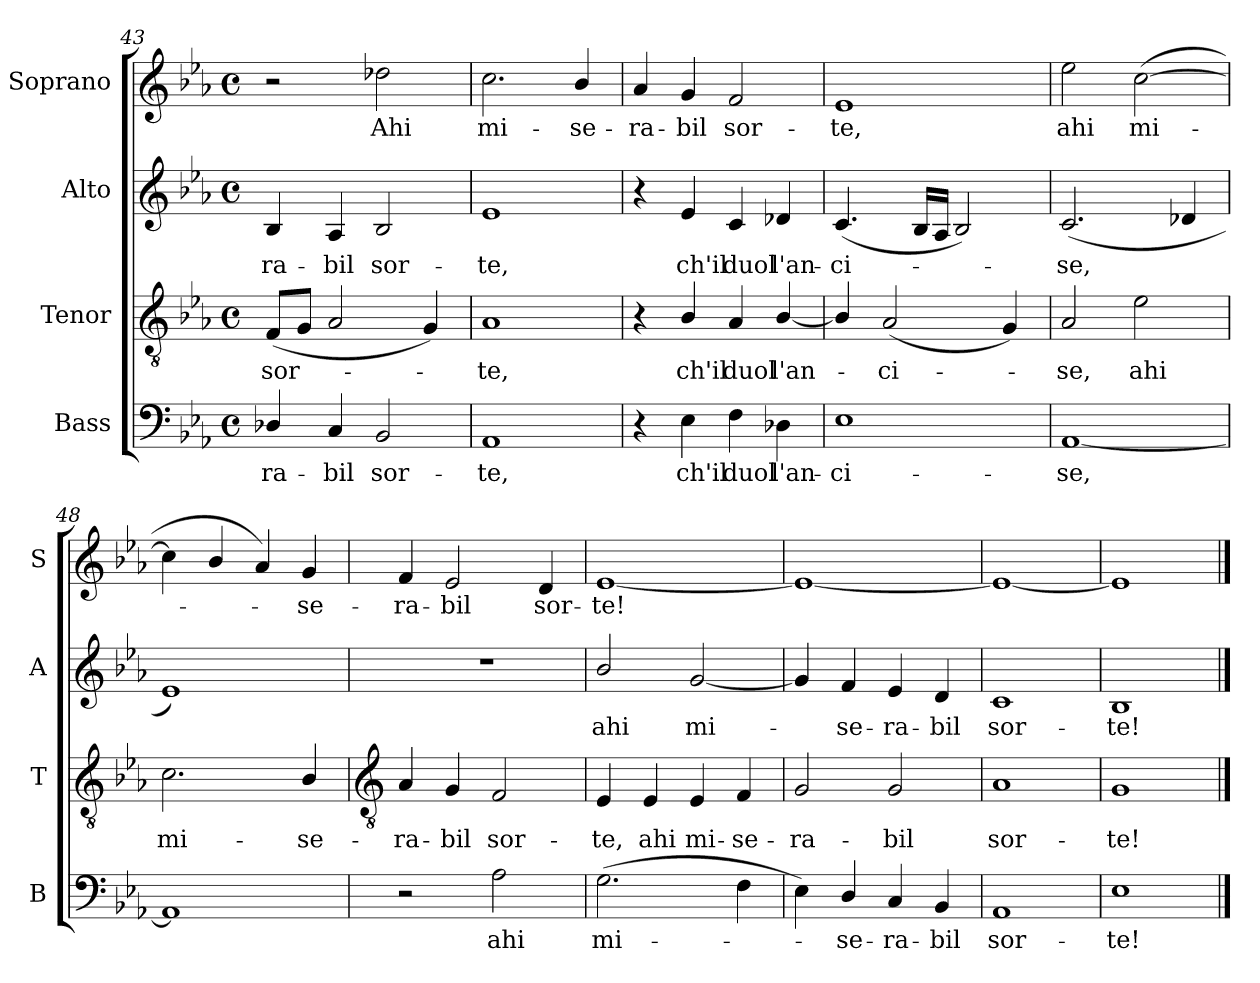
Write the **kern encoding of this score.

**kern	**text	**kern	**text	**kern	**text	**kern	**text
*part4	*part4	*part3	*part3	*part2	*part2	*part1	*part1
*staff4	*staff4	*staff3	*staff3	*staff2	*staff2	*staff1	*staff1
*I"Bass	*	*I"Tenor	*	*I"Alto	*	*I"Soprano	*
*I'B	*	*I'T	*	*I'A	*	*I'S	*
!!LO:LB:g=z
*clefF4	*	*clefGv2	*	*clefG2	*	*clefG2	*
*k[b-e-a-]	*	*k[b-e-a-]	*	*k[b-e-a-]	*	*k[b-e-a-]	*
*E-:	*	*E-:	*	*E-:	*	*E-:	*
*M4/4	*	*M4/4	*	*M4/4	*	*M4/4	*
*met(c)	*	*met(c)	*	*met(c)	*	*met(c)	*
=43	=43	=43	=43	=43	=43	=43	=43
!	!LO:LY:b	!	!LO:LY:b	!	!LO:LY:b	!	!
4D-X/	-ra-	(<8FL	sor-	4B-	-ra-	2r	.
.	.	8GJ	.	.	.	.	.
!	!LO:LY:b	!	!	!	!LO:LY:b	!	!
4C	-bil	2A-	.	4A-	-bil	.	.
!	!LO:LY:b	!	!	!	!LO:LY:b	!	!LO:LY:b
2BB-	sor-	.	.	2B-	sor-	2dd-X	Ahi
.	.	4G)	.	.	.	.	.
=44	=44	=44	=44	=44	=44	=44	=44
!	!LO:LY:b	!	!LO:LY:b	!	!LO:LY:b	!	!LO:LY:b
1AA-	-te,	1A-	te,	1e-	-te,	2.cc	mi-
!	!	!	!	!	!	!	!LO:LY:b
.	.	.	.	.	.	4b-/	-se-
=45	=45	=45	=45	=45	=45	=45	=45
!	!	!	!	!	!	!	!LO:LY:b
4r	.	4r	.	4r	.	4a-	-ra-
!	!LO:LY:b	!	!LO:LY:b	!	!LO:LY:b	!	!LO:LY:b
4E-	ch'il	4B-/	ch'il	4e-	ch'il	4g	-bil
!	!LO:LY:b	!	!LO:LY:b	!	!LO:LY:b	!	!LO:LY:b
4F	duol	4A-	duol	4c	duol	2f	sor-
!	!LO:LY:b	!	!LO:LY:b	!	!LO:LY:b	!	!
4D-X	l'an-	[4B-/	l'an-	4d-X	l'an-	.	.
=46	=46	=46	=46	=46	=46	=46	=46
!	!LO:LY:b	!	!	!	!LO:LY:b	!	!LO:LY:b
1E-	-ci-	4B-/]	.	(<4.c	-ci-	1e-	-te,
!	!	!	!LO:LY:b	!	!	!	!
.	.	(<2A-	ci-	.	.	.	.
.	.	.	.	16B-LL	.	.	.
.	.	.	.	16A-JJ	.	.	.
.	.	.	.	2B-)	.	.	.
.	.	4G)	.	.	.	.	.
=47	=47	=47	=47	=47	=47	=47	=47
!	!LO:LY:b	!	!LO:LY:b	!	!LO:LY:b	!	!LO:LY:b
[1AA-	-se,	2A-	se,	(<2.c	se,	2ee-	ahi
!	!	!	!LO:LY:b	!	!	!	!LO:LY:b
.	.	2e-	ahi	.	.	(<[2cc	mi-
.	.	.	.	4d-X	.	.	.
=48	=48	=48	=48	=48	=48	=48	=48
!	!	!	!LO:LY:b	!	!	!	!
1AA-]	.	2.c	mi-	1e-)	.	4cc]	.
.	.	.	.	.	.	4b-/	.
.	.	.	.	.	.	4a-)	.
!	!	!	!LO:LY:b	!	!	!	!LO:LY:b
.	.	4B-/	-se-	.	.	4g	se-
!!LO:LB:g=z
=49	=49	=49	=49	=49	=49	=49	=49
*	*	*clefGv2	*	*	*	*	*
!	!	!	!LO:LY:b	!	!	!	!LO:LY:b
2r	.	4A-	-ra-	1r	.	4f	-ra-
!	!	!	!LO:LY:b	!	!	!	!LO:LY:b
.	.	4G	-bil	.	.	2e-	-bil
!	!LO:LY:b	!	!LO:LY:b	!	!	!	!
2A-	ahi	2F	sor-	.	.	.	.
!	!	!	!	!	!	!	!LO:LY:b
.	.	.	.	.	.	4d	sor-
=50	=50	=50	=50	=50	=50	=50	=50
!	!LO:LY:b	!	!LO:LY:b	!	!LO:LY:b	!	!LO:LY:b
(>2.G	mi-	4E-	-te,	2b-/	ahi	[1e-	-te!
!	!	!	!LO:LY:b	!	!	!	!
.	.	4E-	ahi	.	.	.	.
!	!	!	!LO:LY:b	!	!LO:LY:b	!	!
.	.	4E-	mi-	[2g	mi-	.	.
!	!	!	!LO:LY:b	!	!	!	!
4F	.	4F	-se-	.	.	.	.
=51	=51	=51	=51	=51	=51	=51	=51
!	!	!	!LO:LY:b	!	!	!	!
4E-)	.	2G	-ra-	4g]	.	1e-_	.
!	!LO:LY:b	!	!	!	!LO:LY:b	!	!
4D/	se-	.	.	4f	se-	.	.
!	!LO:LY:b	!	!LO:LY:b	!	!LO:LY:b	!	!
4C	-ra-	2G	-bil	4e-	-ra-	.	.
!	!LO:LY:b	!	!	!	!LO:LY:b	!	!
4BB-	-bil	.	.	4d	-bil	.	.
=52	=52	=52	=52	=52	=52	=52	=52
!	!LO:LY:b	!	!LO:LY:b	!	!LO:LY:b	!	!
1AA-	sor-	1A-	sor-	1c	sor-	1e-_	.
=53	=53	=53	=53	=53	=53	=53	=53
!	!LO:LY:b	!	!LO:LY:b	!	!LO:LY:b	!	!
1E-	-te!	1G	-te!	1B-	-te!	1e-]	.
==	==	==	==	==	==	==	==
*-	*-	*-	*-	*-	*-	*-	*-
